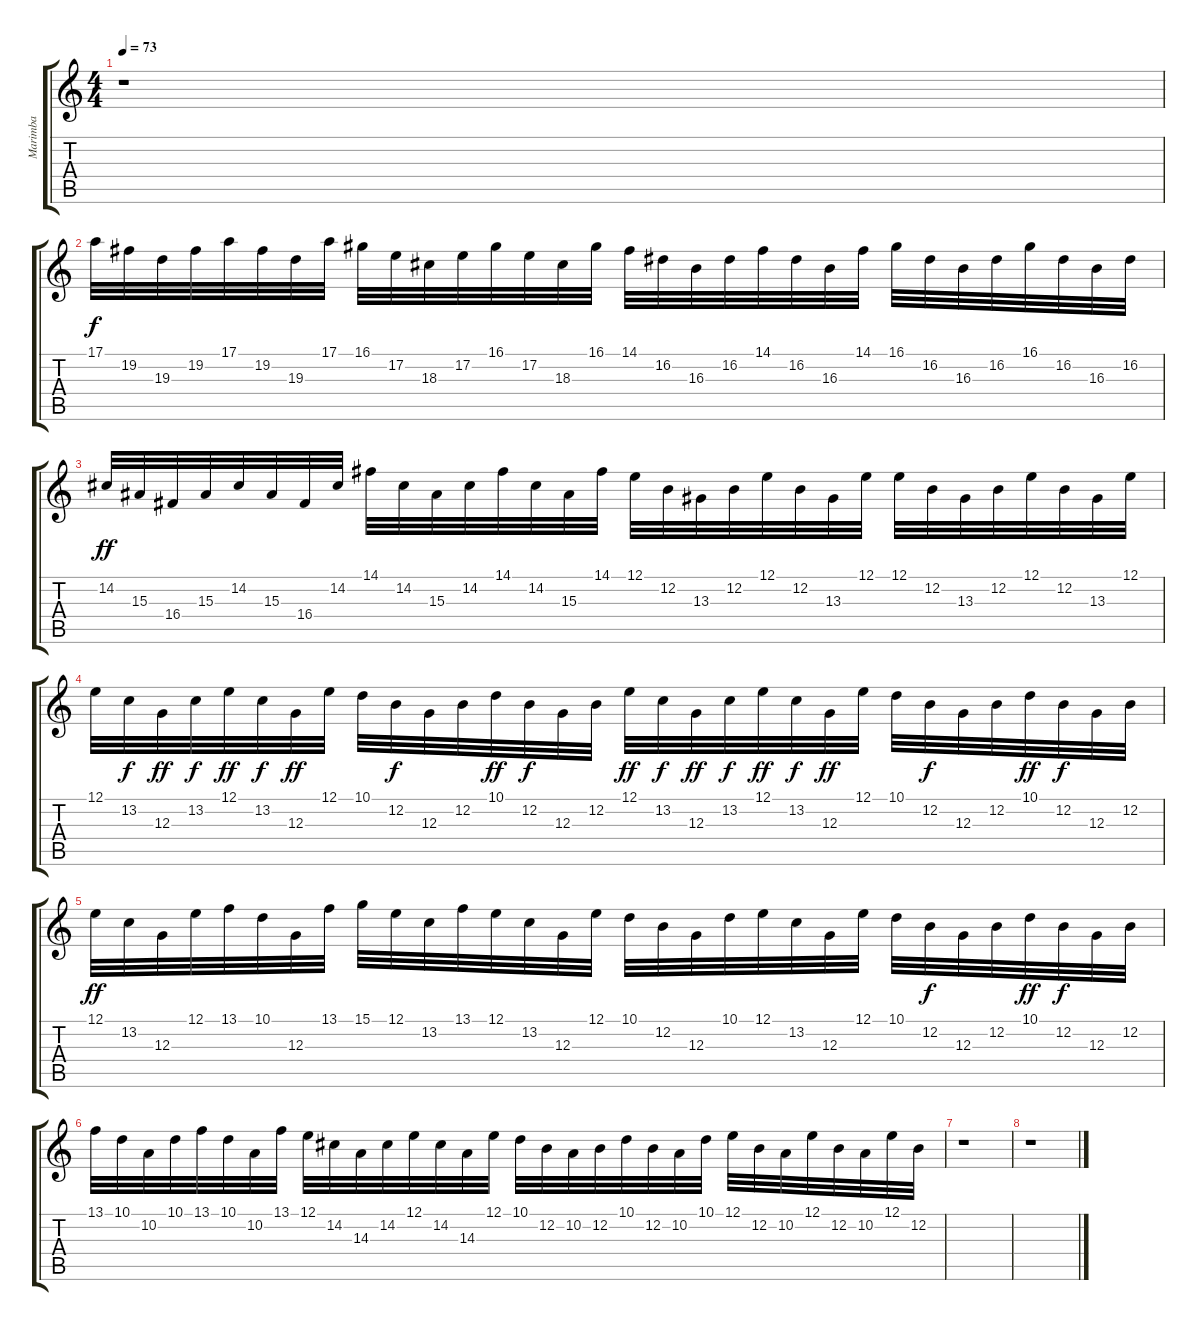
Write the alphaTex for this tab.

\track ("Marimba" "Marimba") {instrument marimba}
\staff {score tabs}
\tuning (E4 B3 G3 D3 A2 E2) {hide}
\ts (4 4)
\tempo 73
\clef g2
\ks c
r.1{dy f} |
17.1.32 19.2.32 19.3.32 19.2.32 17.1.32 19.2.32 19.3.32 17.1.32 16.1.32 17.2.32 18.3.32 17.2.32 16.1.32 17.2.32 18.3.32 16.1.32 14.1.32 16.2.32 16.3.32 16.2.32 14.1.32 16.2.32 16.3.32 14.1.32 16.1.32 16.2.32 16.3.32 16.2.32 16.1.32 16.2.32 16.3.32 16.2.32 |
14.2.32{dy ff} 15.3.32 16.4.32 15.3.32 14.2.32 15.3.32 16.4.32 14.2.32 14.1.32 14.2.32 15.3.32 14.2.32 14.1.32 14.2.32 15.3.32 14.1.32 12.1.32 12.2.32 13.3.32 12.2.32 12.1.32 12.2.32 13.3.32 12.1.32 12.1.32 12.2.32 13.3.32 12.2.32 12.1.32 12.2.32 13.3.32 12.1.32 |
12.1.32 13.2.32{dy f} 12.3.32{dy ff} 13.2.32{dy f} 12.1.32{dy ff} 13.2.32{dy f} 12.3.32{dy ff} 12.1.32 10.1.32 12.2.32{dy f} 12.3.32 12.2.32 10.1.32{dy ff} 12.2.32{dy f} 12.3.32 12.2.32 12.1.32{dy ff} 13.2.32{dy f} 12.3.32{dy ff} 13.2.32{dy f} 12.1.32{dy ff} 13.2.32{dy f} 12.3.32{dy ff} 12.1.32 10.1.32 12.2.32{dy f} 12.3.32 12.2.32 10.1.32{dy ff} 12.2.32{dy f} 12.3.32 12.2.32 |
12.1.32{dy ff} 13.2.32 12.3.32 12.1.32 13.1.32 10.1.32 12.3.32 13.1.32 15.1.32 12.1.32 13.2.32 13.1.32 12.1.32 13.2.32 12.3.32 12.1.32 10.1.32 12.2.32 12.3.32 10.1.32 12.1.32 13.2.32 12.3.32 12.1.32 10.1.32 12.2.32{dy f} 12.3.32 12.2.32 10.1.32{dy ff} 12.2.32{dy f} 12.3.32 12.2.32 |
13.1.32 10.1.32 10.2.32 10.1.32 13.1.32 10.1.32 10.2.32 13.1.32 12.1.32 14.2.32 14.3.32 14.2.32 12.1.32 14.2.32 14.3.32 12.1.32 10.1.32 12.2.32 10.2.32 12.2.32 10.1.32 12.2.32 10.2.32 10.1.32 12.1.32 12.2.32 10.2.32 12.1.32 12.2.32 10.2.32 12.1.32 12.2.32 |
r.1 |
r.1
